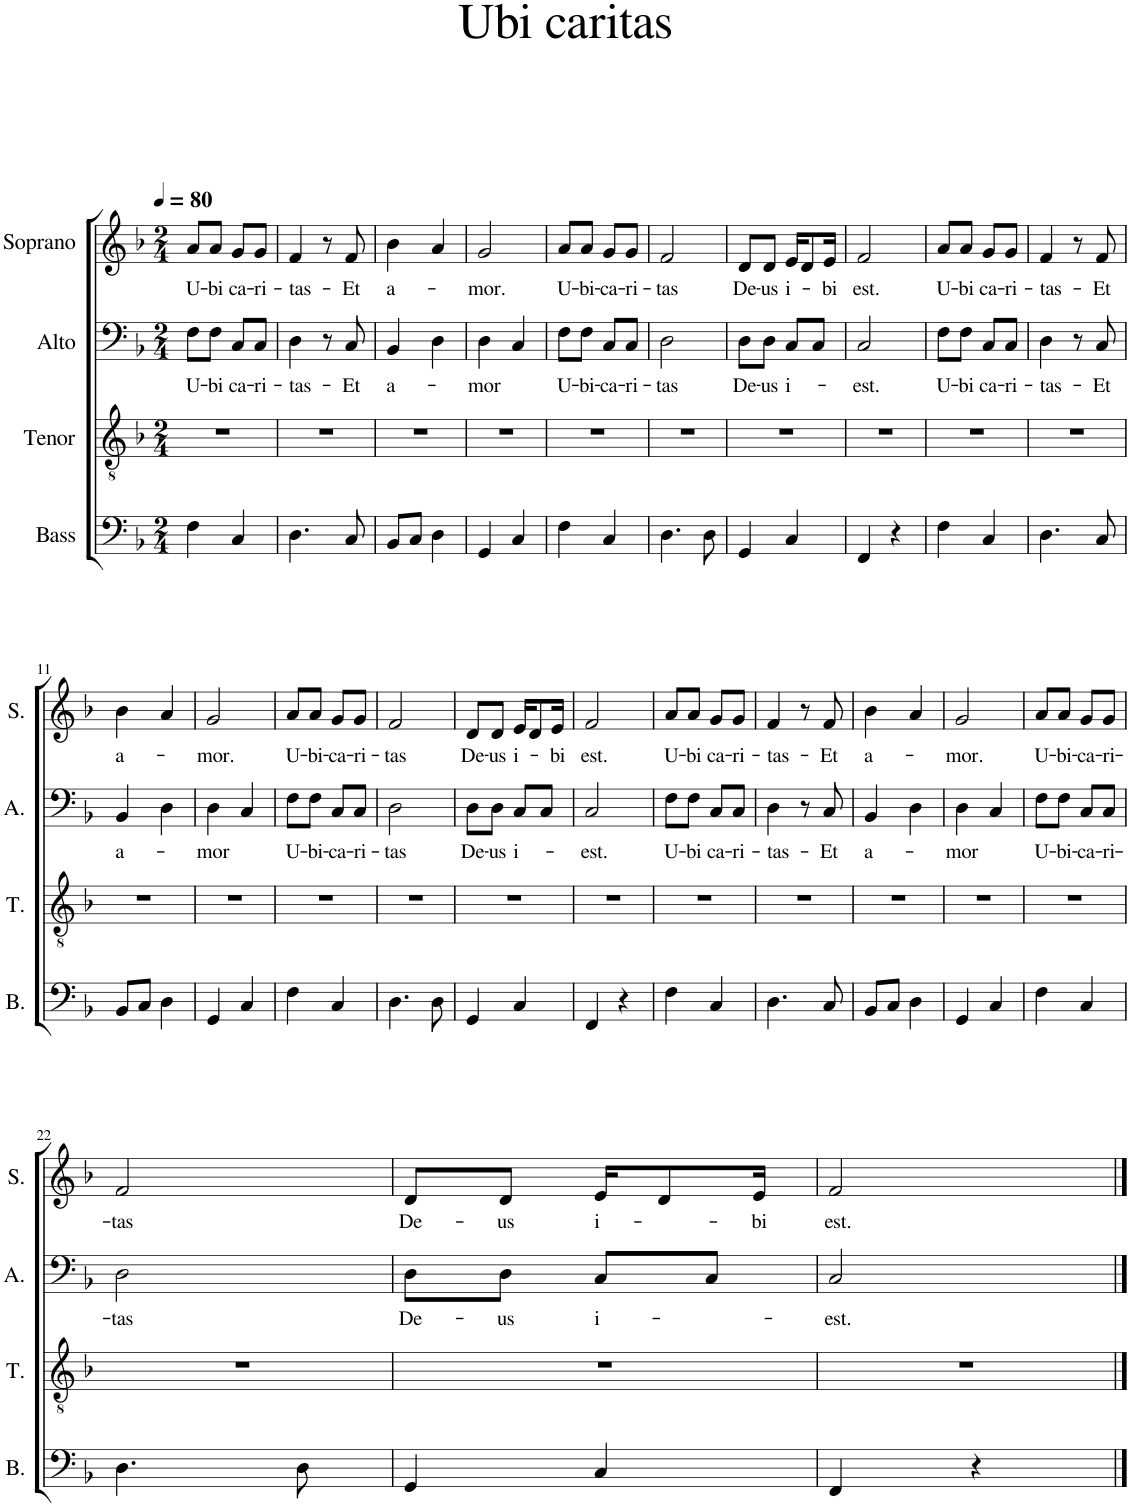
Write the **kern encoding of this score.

**kern	**kern	**kern	**text	**kern	**text
*part4	*part3	*part2	*part2	*part1	*part1
*staff4	*staff3	*staff2	*staff2	*staff1	*staff1
*I"Bass	*I"Tenor	*I"Alto	*	*I"Soprano	*
*I'B.	*I'T.	*I'A.	*	*I'S.	*
*clefF4	*clefGv2	*clefF4	*	*clefG2	*
*k[b-]	*k[b-]	*k[b-]	*	*k[b-]	*
*M2/4	*M2/4	*M2/4	*	*M2/4	*
*MM80	*MM80	*MM80	*	*MM80	*
=1	=1	=1	=1	=1	=1
!	!	!	!LO:LY:b	!	!LO:LY:b
4F\	2r	8F\L	U-	8a/L	U-
!	!	!	!LO:LY:b	!	!LO:LY:b
.	.	8F\J	-bi	8a/J	-bi
!	!	!	!LO:LY:b	!	!LO:LY:b
4C/	.	8C/L	ca-	8g/L	ca-
!	!	!	!LO:LY:b	!	!LO:LY:b
.	.	8C/J	-ri-	8g/J	-ri-
=2	=2	=2	=2	=2	=2
!	!	!	!LO:LY:b	!	!LO:LY:b
4.D\	2r	4D\	-tas-	4f/	-tas-
.	.	8r	.	8r	.
!	!	!	!LO:LY:b	!	!LO:LY:b
8C/	.	8C/	-Et	8f/	-Et
=3	=3	=3	=3	=3	=3
!	!	!	!LO:LY:b	!	!LO:LY:b
8BB-/L	2r	4BB-/	a-	4b-\	a-
8C/J	.	.	.	.	.
4D\	.	4D\	.	4a/	.
=4	=4	=4	=4	=4	=4
!	!	!	!LO:LY:b	!	!LO:LY:b
4GG/	2r	4D\	mor	2g/	-mor.
4C/	.	4C/	.	.	.
=5	=5	=5	=5	=5	=5
!	!	!	!LO:LY:b	!	!LO:LY:b
4F\	2r	8F\L	U-	8a/L	U-
!	!	!	!LO:LY:b	!	!LO:LY:b
.	.	8F\J	-bi-	8a/J	-bi-
!	!	!	!LO:LY:b	!	!LO:LY:b
4C/	.	8C/L	-ca-	8g/L	-ca-
!	!	!	!LO:LY:b	!	!LO:LY:b
.	.	8C/J	-ri-	8g/J	-ri-
=6	=6	=6	=6	=6	=6
!	!	!	!LO:LY:b	!	!LO:LY:b
4.D\	2r	2D\	-tas	2f/	-tas
8D\	.	.	.	.	.
=7	=7	=7	=7	=7	=7
!	!	!	!LO:LY:b	!	!LO:LY:b
4GG/	2r	8D\L	De-	8d/L	De-
!	!	!	!LO:LY:b	!	!LO:LY:b
.	.	8D\J	-us	8d/J	-us
!	!	!	!LO:LY:b	!	!LO:LY:b
4C/	.	8C/L	i-	16e/KL	i-
.	.	.	.	8d/	.
.	.	8C/J	.	.	.
!	!	!	!	!	!LO:LY:b
.	.	.	.	16e/Jk	-bi
=8	=8	=8	=8	=8	=8
!	!	!	!LO:LY:b	!	!LO:LY:b
4FF/	2r	2C/	est.	2f/	est.
4r	.	.	.	.	.
=9	=9	=9	=9	=9	=9
!	!	!	!LO:LY:b	!	!LO:LY:b
4F\	2r	8F\L	U-	8a/L	U-
!	!	!	!LO:LY:b	!	!LO:LY:b
.	.	8F\J	-bi	8a/J	-bi
!	!	!	!LO:LY:b	!	!LO:LY:b
4C/	.	8C/L	ca-	8g/L	ca-
!	!	!	!LO:LY:b	!	!LO:LY:b
.	.	8C/J	-ri-	8g/J	-ri-
=10	=10	=10	=10	=10	=10
!	!	!	!LO:LY:b	!	!LO:LY:b
4.D\	2r	4D\	-tas-	4f/	-tas-
.	.	8r	.	8r	.
!	!	!	!LO:LY:b	!	!LO:LY:b
8C/	.	8C/	-Et	8f/	-Et
!!LO:LB:g=z
=11	=11	=11	=11	=11	=11
!	!	!	!LO:LY:b	!	!LO:LY:b
8BB-/L	2r	4BB-/	a-	4b-\	a-
8C/J	.	.	.	.	.
4D\	.	4D\	.	4a/	.
=12	=12	=12	=12	=12	=12
!	!	!	!LO:LY:b	!	!LO:LY:b
4GG/	2r	4D\	mor	2g/	-mor.
4C/	.	4C/	.	.	.
=13	=13	=13	=13	=13	=13
!	!	!	!LO:LY:b	!	!LO:LY:b
4F\	2r	8F\L	U-	8a/L	U-
!	!	!	!LO:LY:b	!	!LO:LY:b
.	.	8F\J	-bi-	8a/J	-bi-
!	!	!	!LO:LY:b	!	!LO:LY:b
4C/	.	8C/L	-ca-	8g/L	-ca-
!	!	!	!LO:LY:b	!	!LO:LY:b
.	.	8C/J	-ri-	8g/J	-ri-
=14	=14	=14	=14	=14	=14
!	!	!	!LO:LY:b	!	!LO:LY:b
4.D\	2r	2D\	-tas	2f/	-tas
8D\	.	.	.	.	.
=15	=15	=15	=15	=15	=15
!	!	!	!LO:LY:b	!	!LO:LY:b
4GG/	2r	8D\L	De-	8d/L	De-
!	!	!	!LO:LY:b	!	!LO:LY:b
.	.	8D\J	-us	8d/J	-us
!	!	!	!LO:LY:b	!	!LO:LY:b
4C/	.	8C/L	i-	16e/KL	i-
.	.	.	.	8d/	.
.	.	8C/J	.	.	.
!	!	!	!	!	!LO:LY:b
.	.	.	.	16e/Jk	-bi
=16	=16	=16	=16	=16	=16
!	!	!	!LO:LY:b	!	!LO:LY:b
4FF/	2r	2C/	est.	2f/	est.
4r	.	.	.	.	.
=17	=17	=17	=17	=17	=17
!	!	!	!LO:LY:b	!	!LO:LY:b
4F\	2r	8F\L	U-	8a/L	U-
!	!	!	!LO:LY:b	!	!LO:LY:b
.	.	8F\J	-bi	8a/J	-bi
!	!	!	!LO:LY:b	!	!LO:LY:b
4C/	.	8C/L	ca-	8g/L	ca-
!	!	!	!LO:LY:b	!	!LO:LY:b
.	.	8C/J	-ri-	8g/J	-ri-
=18	=18	=18	=18	=18	=18
!	!	!	!LO:LY:b	!	!LO:LY:b
4.D\	2r	4D\	-tas-	4f/	-tas-
.	.	8r	.	8r	.
!	!	!	!LO:LY:b	!	!LO:LY:b
8C/	.	8C/	-Et	8f/	-Et
=19	=19	=19	=19	=19	=19
!	!	!	!LO:LY:b	!	!LO:LY:b
8BB-/L	2r	4BB-/	a-	4b-\	a-
8C/J	.	.	.	.	.
4D\	.	4D\	.	4a/	.
=20	=20	=20	=20	=20	=20
!	!	!	!LO:LY:b	!	!LO:LY:b
4GG/	2r	4D\	mor	2g/	-mor.
4C/	.	4C/	.	.	.
=21	=21	=21	=21	=21	=21
!	!	!	!LO:LY:b	!	!LO:LY:b
4F\	2r	8F\L	U-	8a/L	U-
!	!	!	!LO:LY:b	!	!LO:LY:b
.	.	8F\J	-bi-	8a/J	-bi-
!	!	!	!LO:LY:b	!	!LO:LY:b
4C/	.	8C/L	-ca-	8g/L	-ca-
!	!	!	!LO:LY:b	!	!LO:LY:b
.	.	8C/J	-ri-	8g/J	-ri-
!!LO:LB:g=z
=22	=22	=22	=22	=22	=22
!	!	!	!LO:LY:b	!	!LO:LY:b
4.D\	2r	2D\	-tas	2f/	-tas
8D\	.	.	.	.	.
=23	=23	=23	=23	=23	=23
!	!	!	!LO:LY:b	!	!LO:LY:b
4GG/	2r	8D\L	De-	8d/L	De-
!	!	!	!LO:LY:b	!	!LO:LY:b
.	.	8D\J	-us	8d/J	-us
!	!	!	!LO:LY:b	!	!LO:LY:b
4C/	.	8C/L	i-	16e/KL	i-
.	.	.	.	8d/	.
.	.	8C/J	.	.	.
!	!	!	!	!	!LO:LY:b
.	.	.	.	16e/Jk	-bi
=24	=24	=24	=24	=24	=24
!	!	!	!LO:LY:b	!	!LO:LY:b
4FF/	2r	2C/	est.	2f/	est.
4r	.	.	.	.	.
==	==	==	==	==	==
*-	*-	*-	*-	*-	*-
